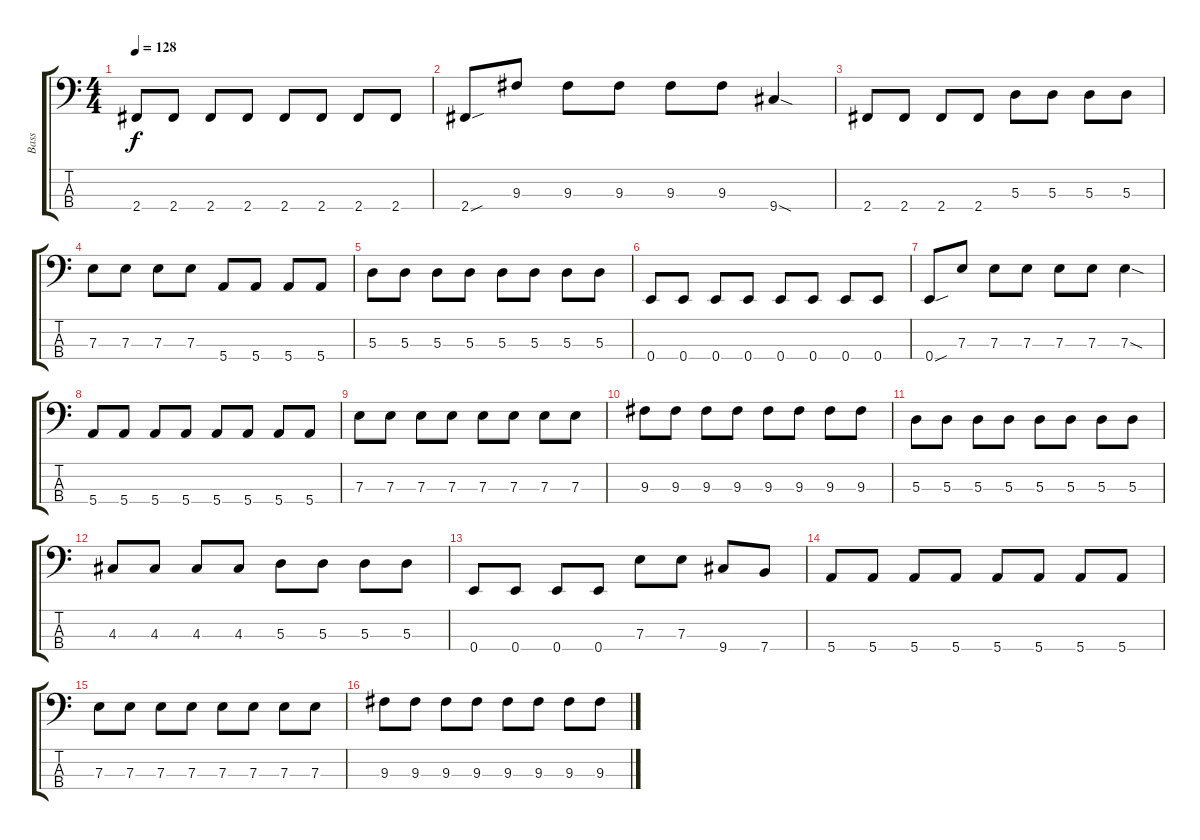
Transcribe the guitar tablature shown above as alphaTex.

\track ("Bass" "Bass") {instrument electricbasspick}
\staff {score tabs}
\tuning (G2 D2 A1 E1) {hide}
\ts (4 4)
\tempo 128
\clef f4
\ks c
2.4.8{dy f} 2.4.8 2.4.8 2.4.8 2.4.8 2.4.8 2.4.8 2.4.8 |
2.4{sou}.8 9.3.8 9.3.8 9.3.8 9.3.8 9.3.8 9.4{sod}.4 |
2.4.8 2.4.8 2.4.8 2.4.8 5.3.8 5.3.8 5.3.8 5.3.8 |
7.3.8 7.3.8 7.3.8 7.3.8 5.4.8 5.4.8 5.4.8 5.4.8 |
5.3.8 5.3.8 5.3.8 5.3.8 5.3.8 5.3.8 5.3.8 5.3.8 |
0.4.8 0.4.8 0.4.8 0.4.8 0.4.8 0.4.8 0.4.8 0.4.8 |
0.4{sou}.8 7.3.8 7.3.8 7.3.8 7.3.8 7.3.8 7.3{sod}.4 |
5.4.8 5.4.8 5.4.8 5.4.8 5.4.8 5.4.8 5.4.8 5.4.8 |
7.3.8 7.3.8 7.3.8 7.3.8 7.3.8 7.3.8 7.3.8 7.3.8 |
9.3.8 9.3.8 9.3.8 9.3.8 9.3.8 9.3.8 9.3.8 9.3.8 |
5.3.8 5.3.8 5.3.8 5.3.8 5.3.8 5.3.8 5.3.8 5.3.8 |
4.3.8 4.3.8 4.3.8 4.3.8 5.3.8 5.3.8 5.3.8 5.3.8 |
0.4.8 0.4.8 0.4.8 0.4.8 7.3.8 7.3.8 9.4.8 7.4.8 |
5.4.8 5.4.8 5.4.8 5.4.8 5.4.8 5.4.8 5.4.8 5.4.8 |
7.3.8 7.3.8 7.3.8 7.3.8 7.3.8 7.3.8 7.3.8 7.3.8 |
9.3.8 9.3.8 9.3.8 9.3.8 9.3.8 9.3.8 9.3.8 9.3.8
